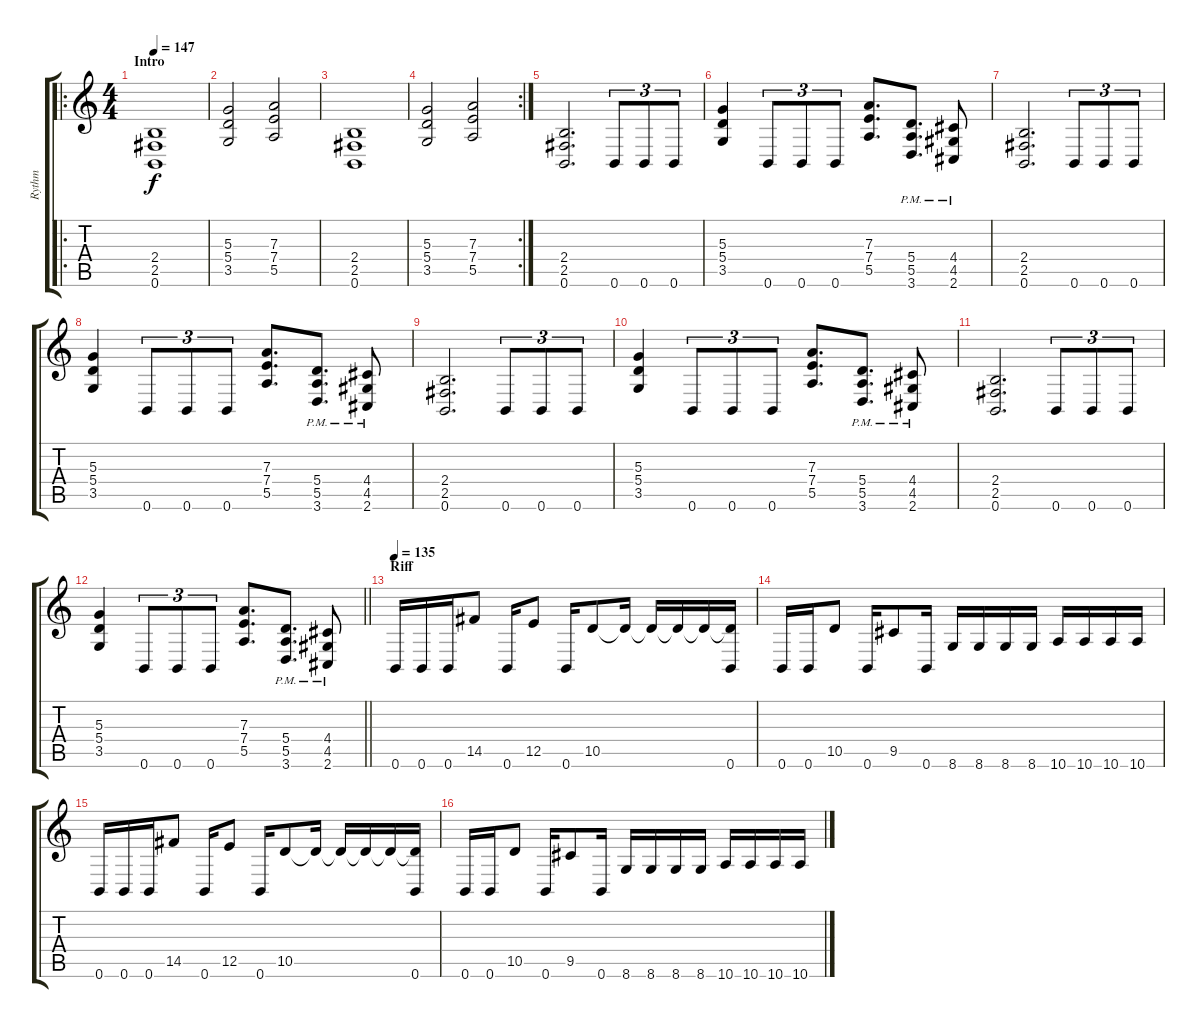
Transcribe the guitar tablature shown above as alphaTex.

\track ("Rythm" "Rythm") {instrument distortionguitar}
\staff {score tabs}
\tuning (B3 Gb3 D3 A2 E2 B1) {hide}
\ro
\ts (4 4)
\section ("" "Intro")
\tempo 147
\clef g2
\ks c
(2.4 2.5 0.6).1{dy f instrument distortionguitar} |
(5.3 5.4 3.5).2 (7.3 7.4 5.5).2 |
(2.4 2.5 0.6).1 |
\rc 2
(5.3 5.4 3.5).2 (7.3 7.4 5.5).2 |
(2.4 2.5 0.6).2{d} 0.6.8{tu (3 2)} 0.6.8{tu (3 2)} 0.6.8{tu (3 2)} |
(5.3 5.4 3.5).4 0.6.8{tu (3 2)} 0.6.8{tu (3 2)} 0.6.8{tu (3 2)} (7.3 7.4 5.5).8{d} (5.4{pm} 5.5{pm} 3.6{pm}).8{d} (4.4{pm} 4.5{pm} 2.6{pm}).8 |
(2.4 2.5 0.6).2{d} 0.6.8{tu (3 2)} 0.6.8{tu (3 2)} 0.6.8{tu (3 2)} |
(5.3 5.4 3.5).4 0.6.8{tu (3 2)} 0.6.8{tu (3 2)} 0.6.8{tu (3 2)} (7.3 7.4 5.5).8{d} (5.4{pm} 5.5{pm} 3.6{pm}).8{d} (4.4{pm} 4.5{pm} 2.6{pm}).8 |
(2.4 2.5 0.6).2{d} 0.6.8{tu (3 2)} 0.6.8{tu (3 2)} 0.6.8{tu (3 2)} |
(5.3 5.4 3.5).4 0.6.8{tu (3 2)} 0.6.8{tu (3 2)} 0.6.8{tu (3 2)} (7.3 7.4 5.5).8{d} (5.4{pm} 5.5{pm} 3.6{pm}).8{d} (4.4{pm} 4.5{pm} 2.6{pm}).8 |
(2.4 2.5 0.6).2{d} 0.6.8{tu (3 2)} 0.6.8{tu (3 2)} 0.6.8{tu (3 2)} |
\barLineRight lightlight
(5.3 5.4 3.5).4 0.6.8{tu (3 2)} 0.6.8{tu (3 2)} 0.6.8{tu (3 2)} (7.3 7.4 5.5).8{d} (5.4{pm} 5.5{pm} 3.6{pm}).8{d} (4.4{pm} 4.5{pm} 2.6{pm}).8 |
\section ("" "Riff")
\tempo 135
0.6.16 0.6.16 0.6.16 14.5.8 0.6.16 12.5.8 0.6.16 10.5.8 10.5{t}.16 10.5{t}.16 10.5{t}.16 10.5{t}.16 (10.5{t} 0.6).16 |
0.6.16 0.6.16 10.5.8 0.6.16 9.5.8 0.6.16 8.6.16 8.6.16 8.6.16 8.6.16 10.6.16 10.6.16 10.6.16 10.6.16 |
0.6.16 0.6.16 0.6.16 14.5.8 0.6.16 12.5.8 0.6.16 10.5.8 10.5{t}.16 10.5{t}.16 10.5{t}.16 10.5{t}.16 (10.5{t} 0.6).16 |
0.6.16 0.6.16 10.5.8 0.6.16 9.5.8 0.6.16 8.6.16 8.6.16 8.6.16 8.6.16 10.6.16 10.6.16 10.6.16 10.6.16
